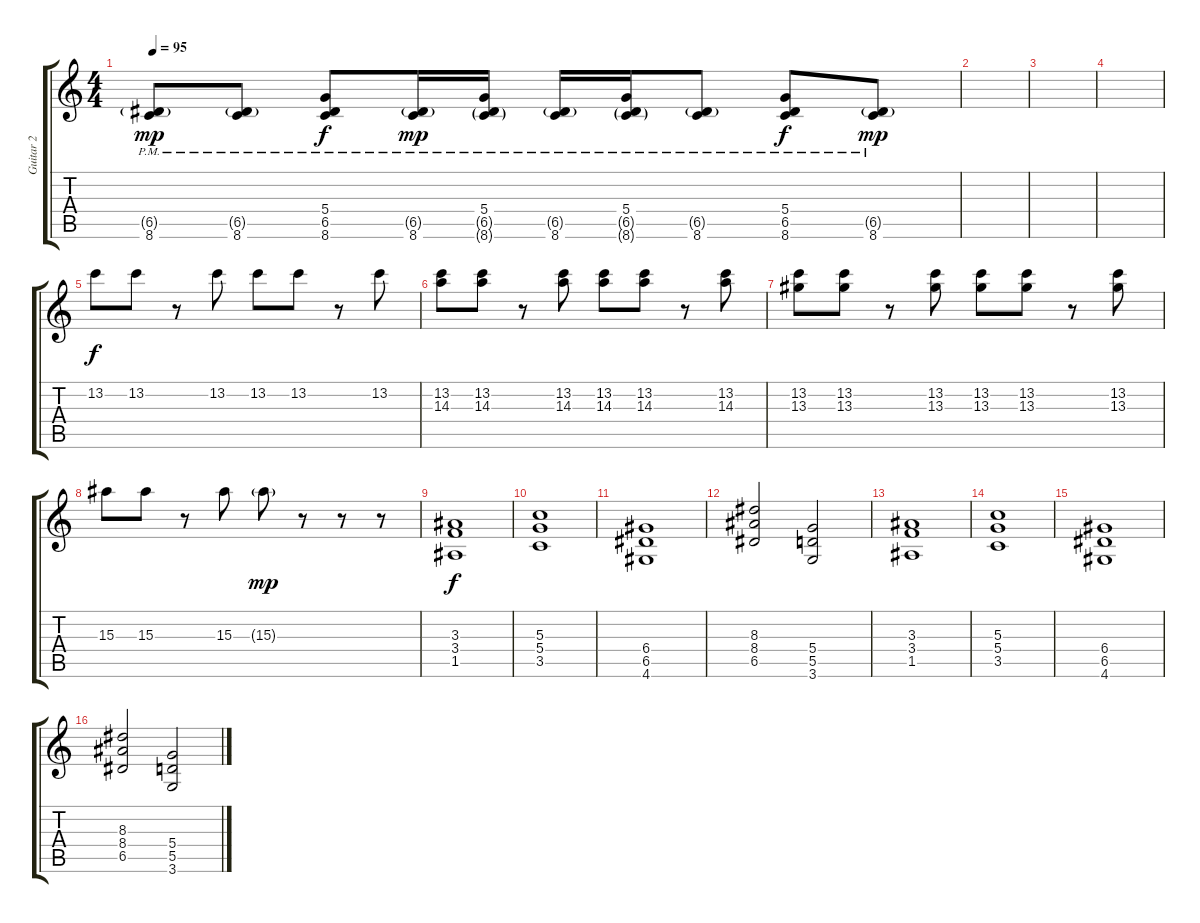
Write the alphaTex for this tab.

\track ("Guitar 2" "Guitar 2") {instrument overdrivenguitar}
\staff {score tabs}
\tuning (E4 B3 G3 D3 A2 E2) {hide}
\ts (4 4)
\tempo 95
\clef g2
\ks c
(6.5{g pm} 8.6{pm}).8{dy mp volume 13} (6.5{g pm} 8.6{pm}).8 (5.4{pm} 6.5{pm} 8.6{pm}).8{dy f} (6.5{g pm} 8.6{pm}).16{dy mp} (5.4{pm} 6.5{g pm} 8.6{g pm}).16 (6.5{g pm} 8.6{pm}).16 (5.4{pm} 6.5{g pm} 8.6{g pm}).16 (6.5{g pm} 8.6{pm}).8 (5.4{pm} 6.5{pm} 8.6{pm}).8{dy f} (6.5{g pm} 8.6{pm}).8{dy mp} |
|
|
|
13.2.8{dy f volume 6 balance 11 instrument electricguitarclean} 13.2.8 r.8 13.2.8 13.2.8 13.2.8 r.8 13.2.8 |
(13.2 14.3).8 (13.2 14.3).8 r.8 (13.2 14.3).8 (13.2 14.3).8 (13.2 14.3).8 r.8 (13.2 14.3).8 |
(13.2 13.3).8 (13.2 13.3).8 r.8 (13.2 13.3).8 (13.2 13.3).8 (13.2 13.3).8 r.8 (13.2 13.3).8 |
15.3.8 15.3.8 r.8 15.3.8 15.3{g}.8{dy mp} r.8 r.8 r.8 |
(3.3 3.4 1.5).1{dy f volume 10 balance 13 instrument overdrivenguitar} |
(5.3 5.4 3.5).1 |
(6.4 6.5 4.6).1 |
(8.3 8.4 6.5).2 (5.4 5.5 3.6).2 |
(3.3 3.4 1.5).1 |
(5.3 5.4 3.5).1 |
(6.4 6.5 4.6).1 |
(8.3 8.4 6.5).2 (5.4 5.5 3.6).2
